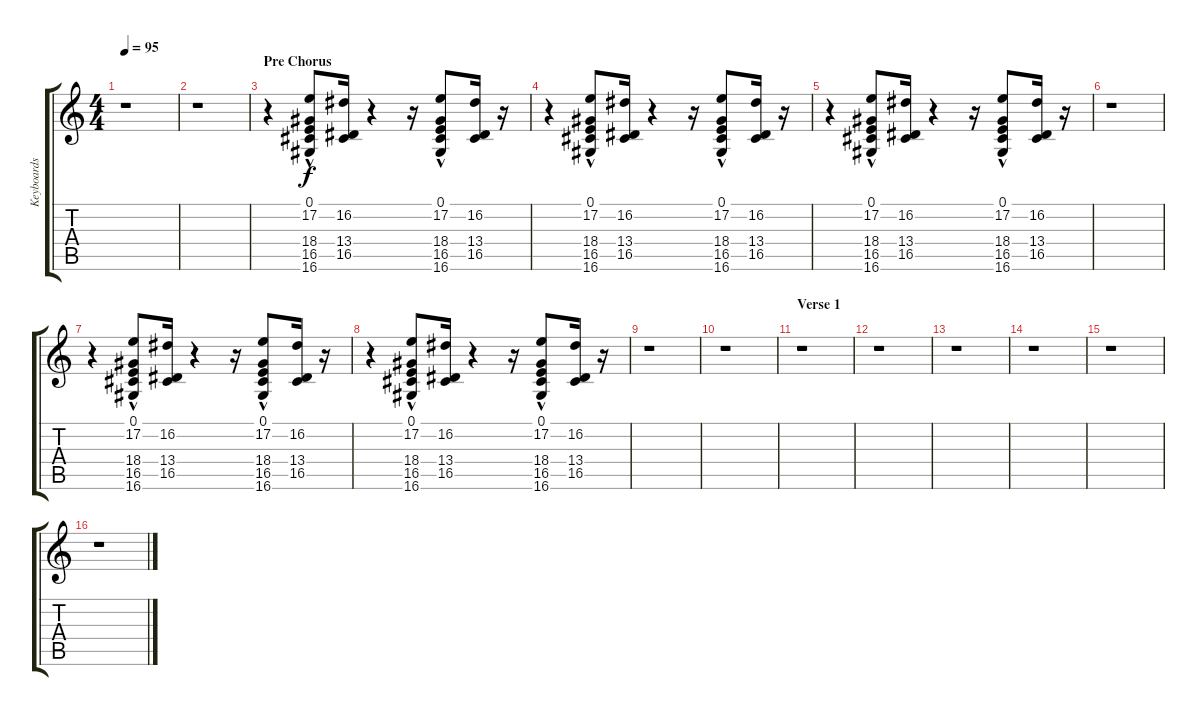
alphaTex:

\track ("Keyboards" "Keyboards") {instrument choiraahs}
\staff {score tabs}
\tuning (E4 B3 G3 D3 A2 E2) {hide}
\ts (4 4)
\tempo 95
\clef g2
\ks c
r.1{dy f} |
r.1 |
\section ("" "Pre Chorus")
r.4 (0.1 17.2 18.4{hac} 16.5 16.6{hac}).8 (16.2 13.4 16.5).16 r.4 r.16 (0.1 17.2 18.4{hac} 16.5 16.6{hac}).8 (16.2 13.4 16.5).16 r.16 |
r.4 (0.1 17.2 18.4{hac} 16.5 16.6{hac}).8 (16.2 13.4 16.5).16 r.4 r.16 (0.1 17.2 18.4{hac} 16.5 16.6{hac}).8 (16.2 13.4 16.5).16 r.16 |
r.4 (0.1 17.2 18.4{hac} 16.5 16.6{hac}).8 (16.2 13.4 16.5).16 r.4 r.16 (0.1 17.2 18.4{hac} 16.5 16.6{hac}).8 (16.2 13.4 16.5).16 r.16 |
r.1 |
r.4 (0.1 17.2 18.4{hac} 16.5 16.6{hac}).8 (16.2 13.4 16.5).16 r.4 r.16 (0.1 17.2 18.4{hac} 16.5 16.6{hac}).8 (16.2 13.4 16.5).16 r.16 |
r.4 (0.1 17.2 18.4{hac} 16.5 16.6{hac}).8 (16.2 13.4 16.5).16 r.4 r.16 (0.1 17.2 18.4{hac} 16.5 16.6{hac}).8 (16.2 13.4 16.5).16 r.16 |
r.1 |
r.1 |
\section ("" "Verse 1")
r.1 |
r.1 |
r.1 |
r.1 |
r.1 |
r.1
